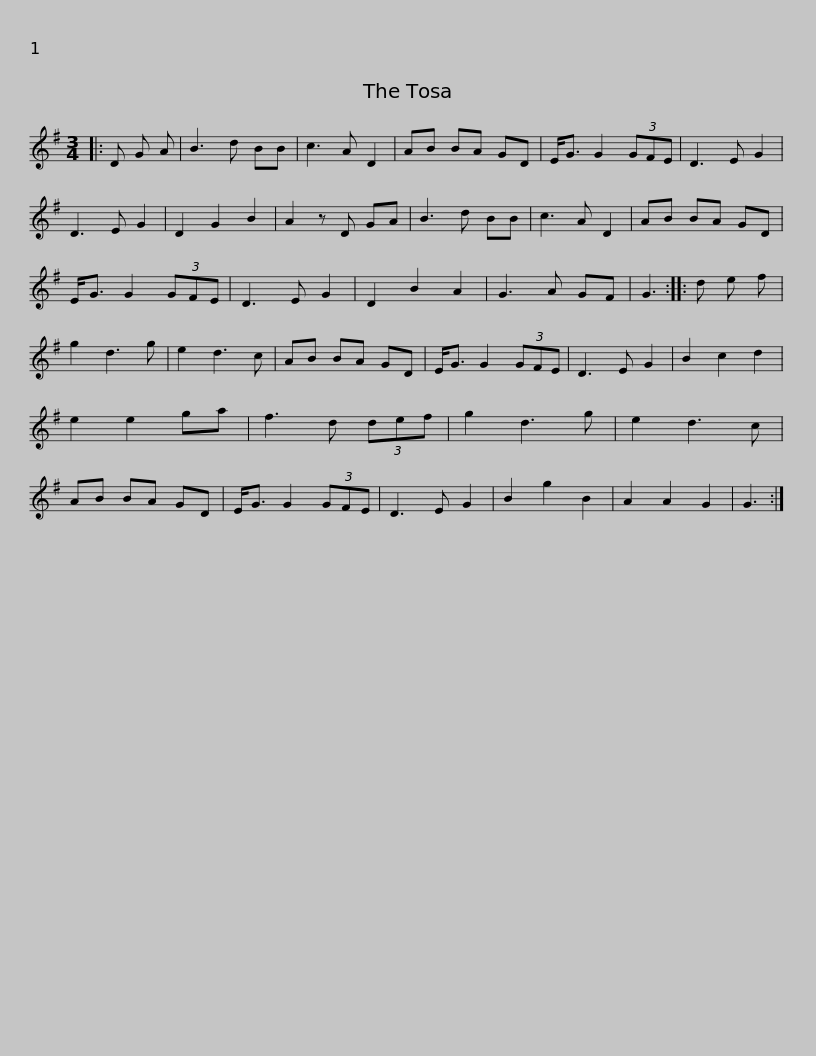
X:1
L:1/8
M:3/4
I:linebreak $
K:G
V:1 treble
V:1
|: D G A | B3 d BB | c3 A D2 | AB BA GD | E<G G2 (3GFE | %5
 D3 E G2 | D3 E G2 | D2 G2 B2 | A2 z D GA |$ B3 d BB | %10
 c3 A D2 | AB BA GD | E<G G2 (3GFE | D3 E G2 | D2 B2 A2 | %15
 G3 A GF | G3 :: d e f | g2 d3 g |$ e2 d3 c | %20
 AB BA GD | E<G G2 (3GFE | D3 E G2 | B2 c2 d2 | e2 e2 ga | %25
 f3 d (3def | g2 d3 g | e2 d3 c |$ AB BA GD | E<G G2 (3GFE | %30
 D3 E G2 | B2 g2 B2 | A2 A2 G2 | G3 :| %34
